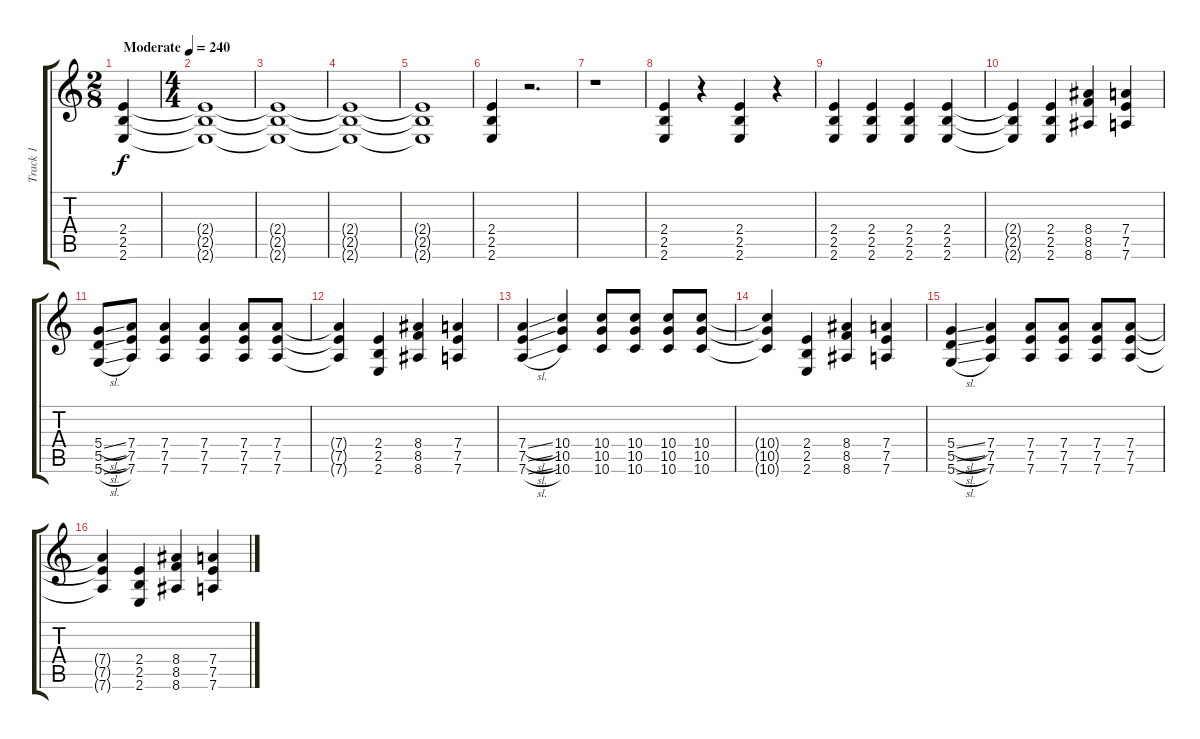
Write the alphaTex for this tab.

\track ("Track 1" "Track 1") {instrument distortionguitar}
\staff {score tabs}
\tuning (E4 B3 G3 D3 A2 D2) {hide}
\ts (2 8)
\tempo (240 "Moderate")
\clef g2
\ks c
(2.4 2.5 2.6).4{dy f instrument distortionguitar} |
\ts (4 4)
(2.4{t} 2.5{t} 2.6{t}).1 |
(2.4{t} 2.5{t} 2.6{t}).1 |
(2.4{t} 2.5{t} 2.6{t}).1 |
(2.4{t} 2.5{t} 2.6{t}).1 |
(2.4 2.5 2.6).4 r.2{d} |
r.1 |
(2.4 2.5 2.6).4 r.4 (2.4 2.5 2.6).4 r.4 |
(2.4 2.5 2.6).4 (2.4 2.5 2.6).4 (2.4 2.5 2.6).4 (2.4 2.5 2.6).4 |
(2.4{t} 2.5{t} 2.6{t}).4 (2.4 2.5 2.6).4 (8.4 8.5 8.6).4 (7.4 7.5 7.6).4 |
(5.4{sl} 5.5{sl} 5.6{sl}).8 (7.4 7.5 7.6).8 (7.4 7.5 7.6).4 (7.4 7.5 7.6).4 (7.4 7.5 7.6).8 (7.4 7.5 7.6).8 |
(7.4{t} 7.5{t} 7.6{t}).4 (2.4 2.5 2.6).4 (8.4 8.5 8.6).4 (7.4 7.5 7.6).4 |
(7.4{sl} 7.5{sl} 7.6{sl}).4 (10.4 10.5 10.6).4 (10.4 10.5 10.6).8 (10.4 10.5 10.6).8 (10.4 10.5 10.6).8 (10.4 10.5 10.6).8 |
(10.4{t} 10.5{t} 10.6{t}).4 (2.4 2.5 2.6).4 (8.4 8.5 8.6).4 (7.4 7.5 7.6).4 |
(5.4{sl} 5.5{sl} 5.6{sl}).4 (7.4 7.5 7.6).4 (7.4 7.5 7.6).8 (7.4 7.5 7.6).8 (7.4 7.5 7.6).8 (7.4 7.5 7.6).8 |
(7.4{t} 7.5{t} 7.6{t}).4 (2.4 2.5 2.6).4 (8.4 8.5 8.6).4 (7.4 7.5 7.6).4
